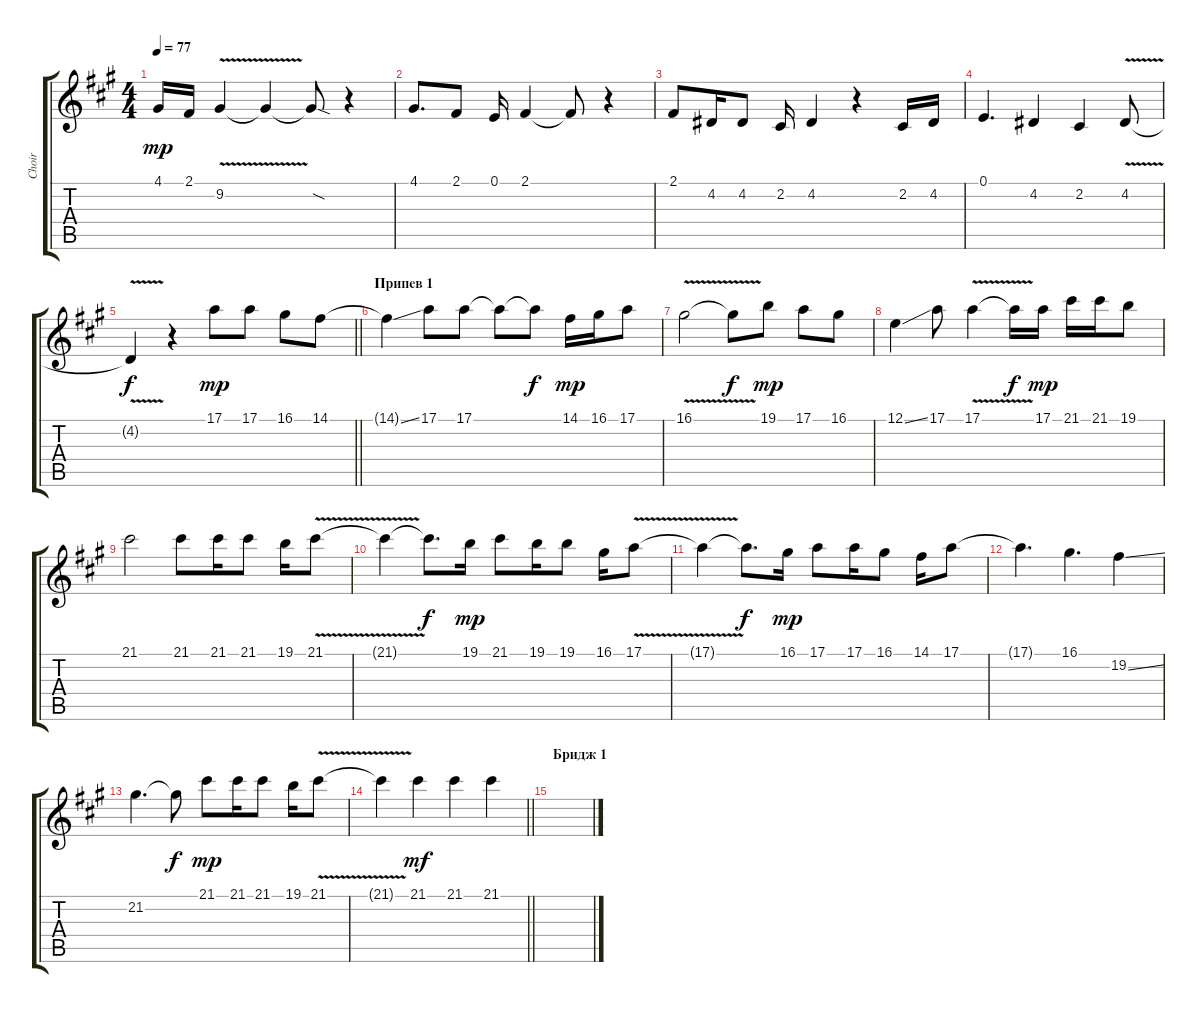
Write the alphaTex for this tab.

\track ("Choir" "Choir") {instrument baritonesax}
\staff {score tabs}
\tuning (E4 B3 G3 D3 A2 E2) {hide}
\ts (4 4)
\tempo 77
\clef g2
\ks f#minor
4.1.16{dy mp} 2.1.16 9.2{v}.4 9.2{t}.4 9.2{sod t}.8 r.4 |
4.1.8{d} 2.1.8 0.1.16 2.1.4 2.1{t}.8 r.4 |
2.1.8 4.2.16 4.2.8 2.2.16 4.2.4 r.4 2.2.16 4.2.16 |
0.1.4{d} 4.2.4 2.2.4 4.2{v}.8 |
\barLineRight lightlight
4.2{t}.4{dy f} r.4 17.1.8{dy mp instrument sopranosax} 17.1.8 16.1.8 14.1.8 |
\section ("" "Припев 1")
14.1{ss t}.4 17.1.8 17.1.8 17.1{t}.8 17.1{t}.8{dy f} 14.1.16{dy mp} 16.1.16 17.1.8 |
16.1{v}.2 16.1{t}.8{dy f} 19.1.8{dy mp} 17.1.8 16.1.8 |
12.1{ss}.4 17.1.8 17.1{v}.4 17.1{t}.16{dy f} 17.1.16{dy mp} 21.1.16 21.1.16 19.1.8 |
21.1.2 21.1.8 21.1.16 21.1.8 19.1.16 21.1{v}.8 |
21.1{t}.4 21.1{t}.8{d dy f} 19.1.16{dy mp} 21.1.8 19.1.16 19.1.8 16.1.16 17.1{v}.8 |
17.1{t}.4 17.1{t}.8{d dy f} 16.1.16{dy mp} 17.1.8 17.1.16 16.1.8 14.1.16 17.1.8 |
17.1{t}.4{d} 16.1.4{d} 19.2{ss}.4 |
21.2.4{d} 21.2{t}.8{dy f} 21.1.8{dy mp} 21.1.16 21.1.8 19.1.16 21.1{v}.8 |
\barLineRight lightlight
21.1{t}.4 21.1.4{dy mf} 21.1.4 21.1.4 |
\section ("" "Бридж 1")
